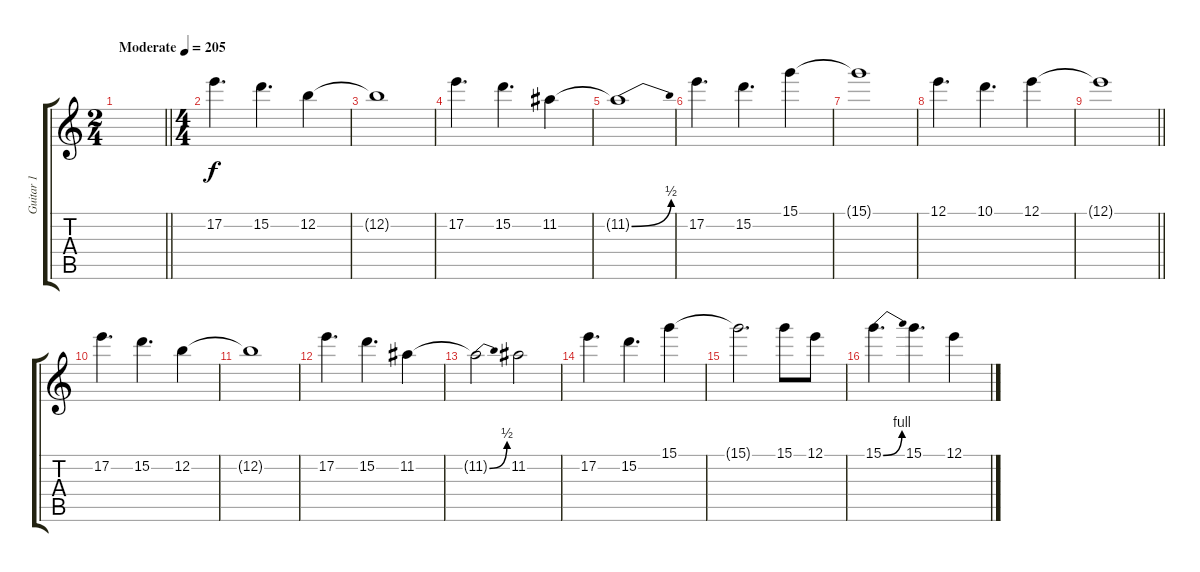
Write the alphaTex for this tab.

\track ("Guitar 1" "Guitar 1") {instrument distortionguitar}
\staff {score tabs}
\tuning (E4 B3 G3 D3 A2 D2) {hide}
\ts (2 4)
\tempo (205 "Moderate")
\clef g2
\barLineRight lightlight
\ks c
|
\ts (4 4)
17.2.4{d} 15.2.4{d} 12.2.4 |
12.2{t}.1 |
17.2.4{d} 15.2.4{d} 11.2.4 |
11.2{be (bend 0 0 60 2) t}.1 |
17.2.4{d} 15.2.4{d} 15.1.4 |
15.1{t}.1 |
12.1.4{d} 10.1.4{d} 12.1.4 |
\barLineRight lightlight
12.1{t}.1 |
17.2.4{d} 15.2.4{d} 12.2.4 |
12.2{t}.1 |
17.2.4{d} 15.2.4{d} 11.2.4 |
11.2{be (bend 0 0 60 2) t}.2 11.2.2 |
17.2.4{d} 15.2.4{d} 15.1.4 |
15.1{t}.2{d} 15.1.8 12.1.8 |
15.1{be (bend 0 0 60 4)}.4{d} 15.1.4{d} 12.1.4
